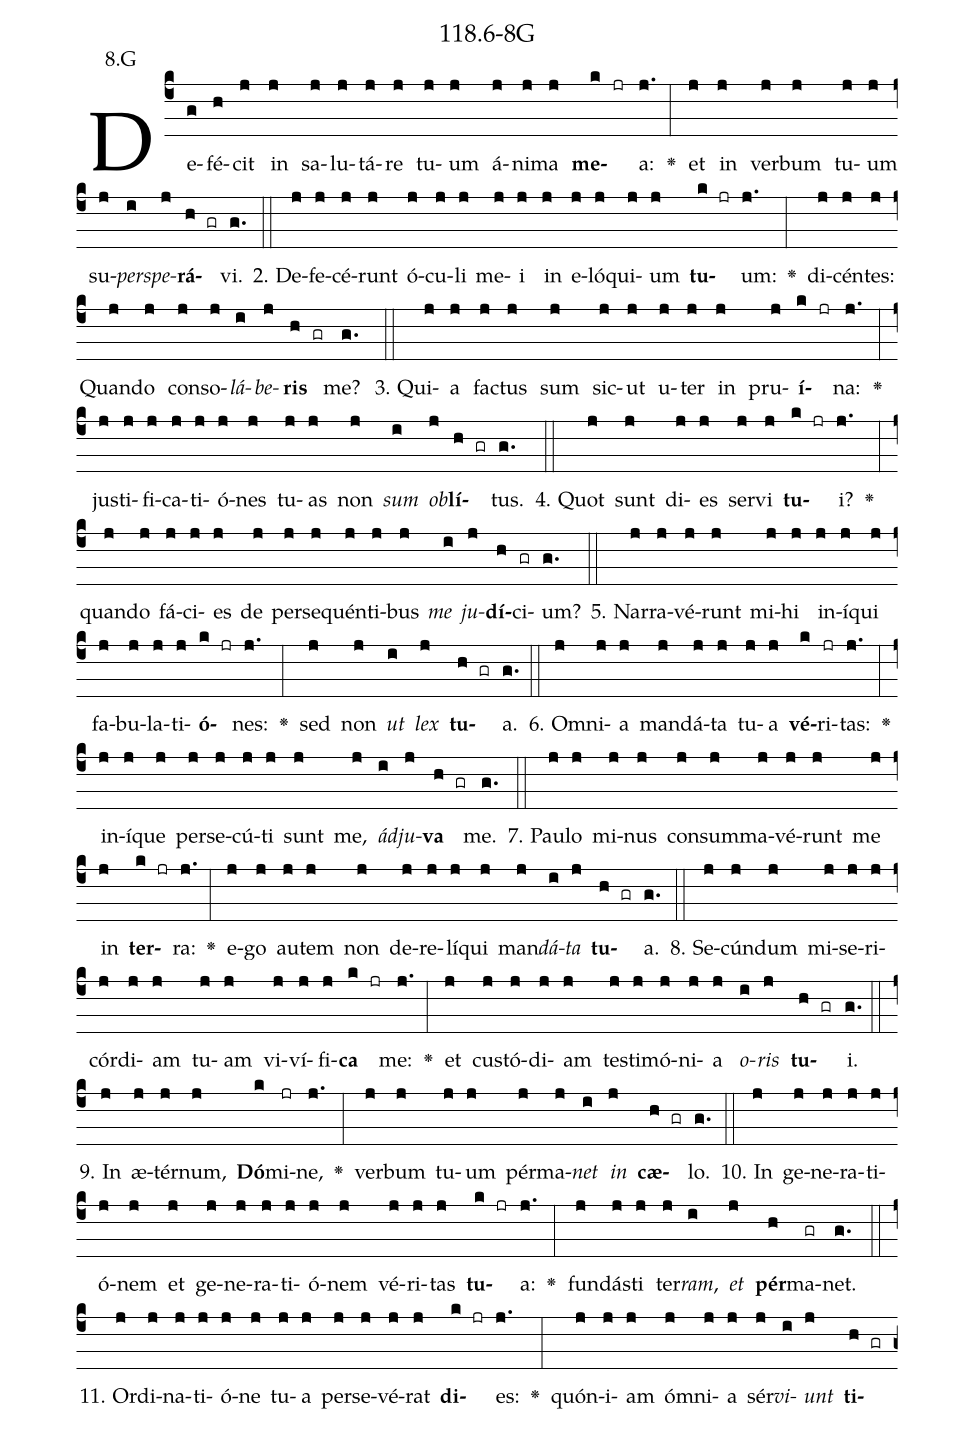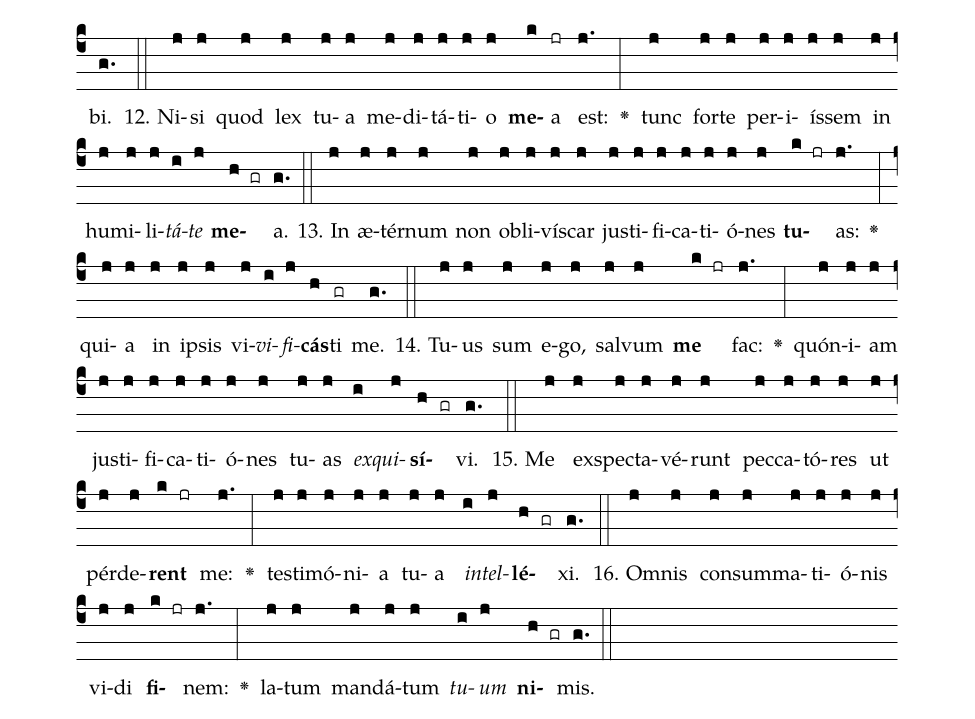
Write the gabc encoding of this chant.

name: 118.6-8G;
annotation: 8.G;
%%
(c4)De(g)fé(h)cit(j) in(j) sa(j)lu(j)tá(j)re(j) tu(j)um(j) á(j)ni(j)ma(j) <b>me</b>(k jr)a:(j.) <v>\greheightstar</v>(:) et(j) in(j) ver(j)bum(j) tu(j)um(j) su(j)<i>per</i>(i)<i>spe</i>(j)<b>rá</b>(h gr)vi.(g.) (::)
2. De(j)fe(j)cé(j)runt(j) ó(j)cu(j)li(j) me(j)i(j) in(j) e(j)ló(j)qui(j)um(j) <b>tu</b>(k jr)um:(j.) <v>\greheightstar</v>(:) di(j)cén(j)tes:(j) Quan(j)do(j) con(j)so(j)<i>lá</i>(i)<i>be</i>(j)<b>ris</b>(h gr) me?(g.) (::)
3. Qui(j)a(j) fac(j)tus(j) sum(j) sic(j)ut(j) u(j)ter(j) in(j) pru(j)<b>í</b>(k jr)na:(j.) <v>\greheightstar</v>(:) jus(j)ti(j)fi(j)ca(j)ti(j)ó(j)nes(j) tu(j)as(j) non(j) <i>sum</i>(i) <i>ob</i>(j)<b>lí</b>(h gr)tus.(g.) (::)
4. Quot(j) sunt(j) di(j)es(j) ser(j)vi(j) <b>tu</b>(k jr)i?(j.) <v>\greheightstar</v>(:) quan(j)do(j) fá(j)ci(j)es(j) de(j) per(j)se(j)quén(j)ti(j)bus(j) <i>me</i>(i) <i>ju</i>(j)<b>dí</b>(h)ci(gr)um?(g.) (::)
5. Nar(j)ra(j)vé(j)runt(j) mi(j)hi(j) in(j)í(j)qui(j) fa(j)bu(j)la(j)ti(j)<b>ó</b>(k jr)nes:(j.) <v>\greheightstar</v>(:) sed(j) non(j) <i>ut</i>(i) <i>lex</i>(j) <b>tu</b>(h gr)a.(g.) (::)
6. Om(j)ni(j)a(j) man(j)dá(j)ta(j) tu(j)a(j) <b>vé</b>(k)ri(jr)tas:(j.) <v>\greheightstar</v>(:) in(j)í(j)que(j) per(j)se(j)cú(j)ti(j) sunt(j) me,(j) <i>ád</i>(i)<i>ju</i>(j)<b>va</b>(h gr) me.(g.) (::)
7. Pau(j)lo(j) mi(j)nus(j) con(j)sum(j)ma(j)vé(j)runt(j) me(j) in(j) <b>ter</b>(k jr)ra:(j.) <v>\greheightstar</v>(:) e(j)go(j) au(j)tem(j) non(j) de(j)re(j)lí(j)qui(j) man(j)<i>dá</i>(i)<i>ta</i>(j) <b>tu</b>(h gr)a.(g.) (::)
8. Se(j)cún(j)dum(j) mi(j)se(j)ri(j)cór(j)di(j)am(j) tu(j)am(j) vi(j)ví(j)fi(j)<b>ca</b>(k jr) me:(j.) <v>\greheightstar</v>(:) et(j) cus(j)tó(j)di(j)am(j) tes(j)ti(j)mó(j)ni(j)a(j) <i>o</i>(i)<i>ris</i>(j) <b>tu</b>(h gr)i.(g.) (::)
9. In(j) æ(j)tér(j)num,(j) <b>Dó</b>(k)mi(jr)ne,(j.) <v>\greheightstar</v>(:) ver(j)bum(j) tu(j)um(j) pér(j)ma(j)<i>net</i>(i) <i>in</i>(j) <b>cæ</b>(h gr)lo.(g.) (::)
10. In(j) ge(j)ne(j)ra(j)ti(j)ó(j)nem(j) et(j) ge(j)ne(j)ra(j)ti(j)ó(j)nem(j) vé(j)ri(j)tas(j) <b>tu</b>(k jr)a:(j.) <v>\greheightstar</v>(:) fun(j)dás(j)ti(j) ter(j)<i>ram</i>,(i) <i>et</i>(j) <b>pér</b>(h)ma(gr)net.(g.) (::)
11. Or(j)di(j)na(j)ti(j)ó(j)ne(j) tu(j)a(j) per(j)se(j)vé(j)rat(j) <b>di</b>(k jr)es:(j.) <v>\greheightstar</v>(:) quón(j)i(j)am(j) óm(j)ni(j)a(j) sér(j)<i>vi</i>(i)<i>unt</i>(j) <b>ti</b>(h gr)bi.(g.) (::)
12. Ni(j)si(j) quod(j) lex(j) tu(j)a(j) me(j)di(j)tá(j)ti(j)o(j) <b>me</b>(k)a(jr) est:(j.) <v>\greheightstar</v>(:) tunc(j) for(j)te(j) per(j)i(j)ís(j)sem(j) in(j) hu(j)mi(j)li(j)<i>tá</i>(i)<i>te</i>(j) <b>me</b>(h gr)a.(g.) (::)
13. In(j) æ(j)tér(j)num(j) non(j) ob(j)li(j)vís(j)car(j) jus(j)ti(j)fi(j)ca(j)ti(j)ó(j)nes(j) <b>tu</b>(k jr)as:(j.) <v>\greheightstar</v>(:) qui(j)a(j) in(j) ip(j)sis(j) vi(j)<i>vi</i>(i)<i>fi</i>(j)<b>cás</b>(h)ti(gr) me.(g.) (::)
14. Tu(j)us(j) sum(j) e(j)go,(j) sal(j)vum(j) <b>me</b>(k jr) fac:(j.) <v>\greheightstar</v>(:) quón(j)i(j)am(j) jus(j)ti(j)fi(j)ca(j)ti(j)ó(j)nes(j) tu(j)as(j) <i>ex</i>(i)<i>qui</i>(j)<b>sí</b>(h gr)vi.(g.) (::)
15. Me(j) ex(j)spec(j)ta(j)vé(j)runt(j) pec(j)ca(j)tó(j)res(j) ut(j) pér(j)de(j)<b>rent</b>(k jr) me:(j.) <v>\greheightstar</v>(:) tes(j)ti(j)mó(j)ni(j)a(j) tu(j)a(j) <i>in</i>(i)<i>tel</i>(j)<b>lé</b>(h gr)xi.(g.) (::)
16. Om(j)nis(j) con(j)sum(j)ma(j)ti(j)ó(j)nis(j) vi(j)di(j) <b>fi</b>(k jr)nem:(j.) <v>\greheightstar</v>(:) la(j)tum(j) man(j)dá(j)tum(j) <i>tu</i>(i)<i>um</i>(j) <b>ni</b>(h gr)mis.(g.) (::)
